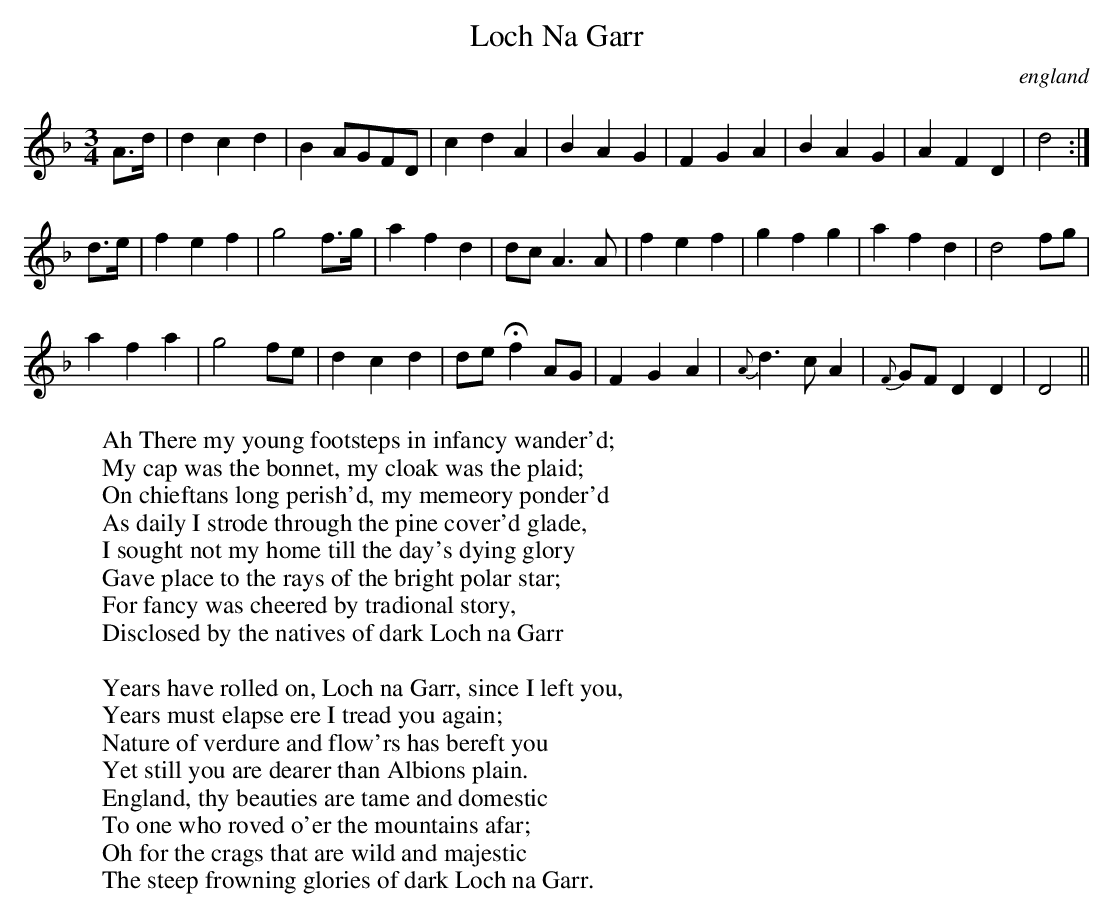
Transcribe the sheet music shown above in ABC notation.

X:1
T:Loch Na Garr
O:england
W:    Ah There my young footsteps in infancy wander'd;
W:    My cap was the bonnet, my cloak was the plaid;
W:    On chieftans long perish'd, my memeory ponder'd
W:    As daily I strode through the pine cover'd glade,
W:    I sought not my home till the day's dying glory
W:    Gave place to the rays of the bright polar star;
W:    For fancy was cheered by tradional story,
W:    Disclosed by the natives of dark Loch na Garr
W:
W:    Years have rolled on, Loch na Garr, since I left you,
W:    Years must elapse ere I tread you again;
W:    Nature of verdure and flow'rs has bereft you
W:    Yet still you are dearer than Albions plain.
W:    England, thy beauties are tame and domestic
W:    To one who roved o'er the mountains afar;
W:    Oh for the crags that are wild and majestic
W:    The steep frowning glories of dark Loch na Garr.
L:1/8
M:3/4
K:F
A>d|d2 c2 d2|B2 AGFD|c2 d2 A2|B2 A2 G2|F2 G2 A2|B2 A2 G2|A2 F2 D2|d4:|
d>e|f2 e2 f2|g4 f>g|a2 f2 d2|dc A3 A|f2 e2 f2|g2 f2 g2|a2 f2 d2|d4 fg|
a2 f2 a2|g4 fe|d2 c2 d2|de Hf2 AG|F2 G2 A2|{A}d3 c A2|{F}GF D2 D2|D4||
